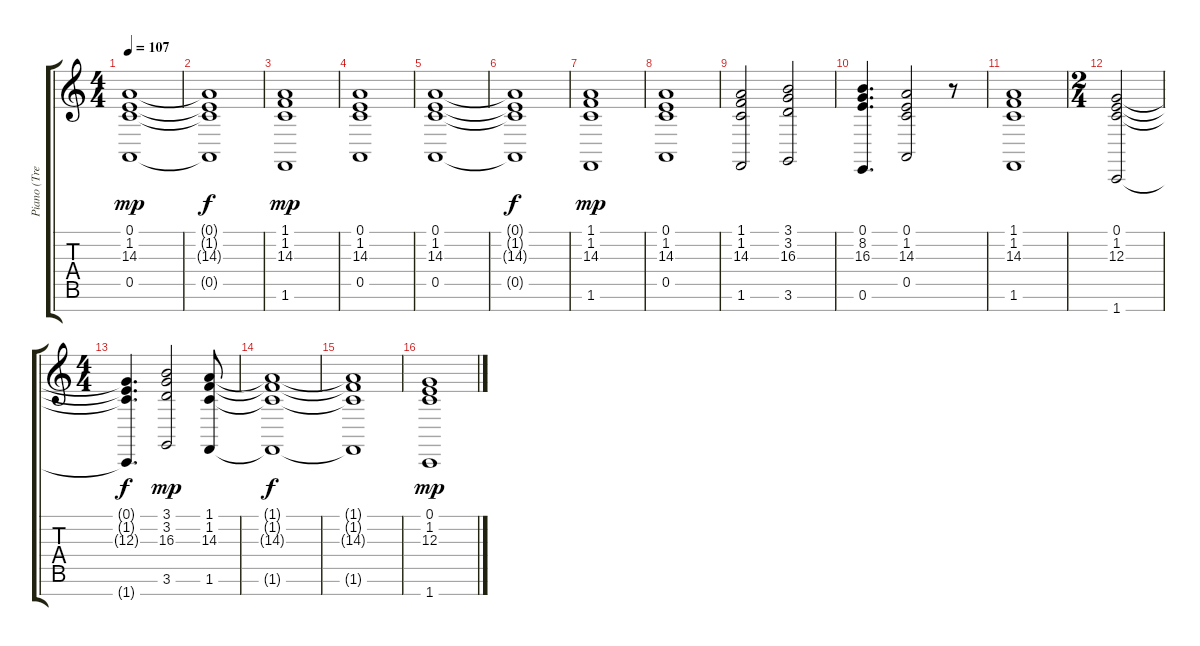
\track ("Piano (Treble)" "Piano (Tre") {instrument acousticgrandpiano}
\staff {score tabs}
\tuning (E4 B3 G3 D3 A2 E2 B1) {hide}
\ts (4 4)
\tempo 107
\clef g2
\ks c
(0.1 1.2 14.3 0.5).1{dy mp} |
(0.1{t} 1.2{t} 14.3{t} 0.5{t}).1{dy f} |
(1.1 1.2 14.3 1.6).1{dy mp} |
(0.1 1.2 14.3 0.5).1 |
(0.1 1.2 14.3 0.5).1 |
(0.1{t} 1.2{t} 14.3{t} 0.5{t}).1{dy f} |
(1.1 1.2 14.3 1.6).1{dy mp} |
(0.1 1.2 14.3 0.5).1 |
(1.1 1.2 14.3 1.6).2 (3.1 3.2 16.3 3.6).2 |
(0.1 8.2 16.3 0.6).4{d} (0.1 1.2 14.3 0.5).2 r.8 |
(1.1 1.2 14.3 1.6).1 |
\ts (2 4)
(0.1 1.2 12.3 1.7).2 |
\ts (4 4)
(0.1{t} 1.2{t} 12.3{t} 1.7{t}).4{d dy f} (3.1 3.2 16.3 3.6).2{dy mp} (1.1 1.2 14.3 1.6).8 |
(1.1{t} 1.2{t} 14.3{t} 1.6{t}).1{dy f} |
(1.1{t} 1.2{t} 14.3{t} 1.6{t}).1 |
(0.1 1.2 12.3 1.7).1{dy mp}
